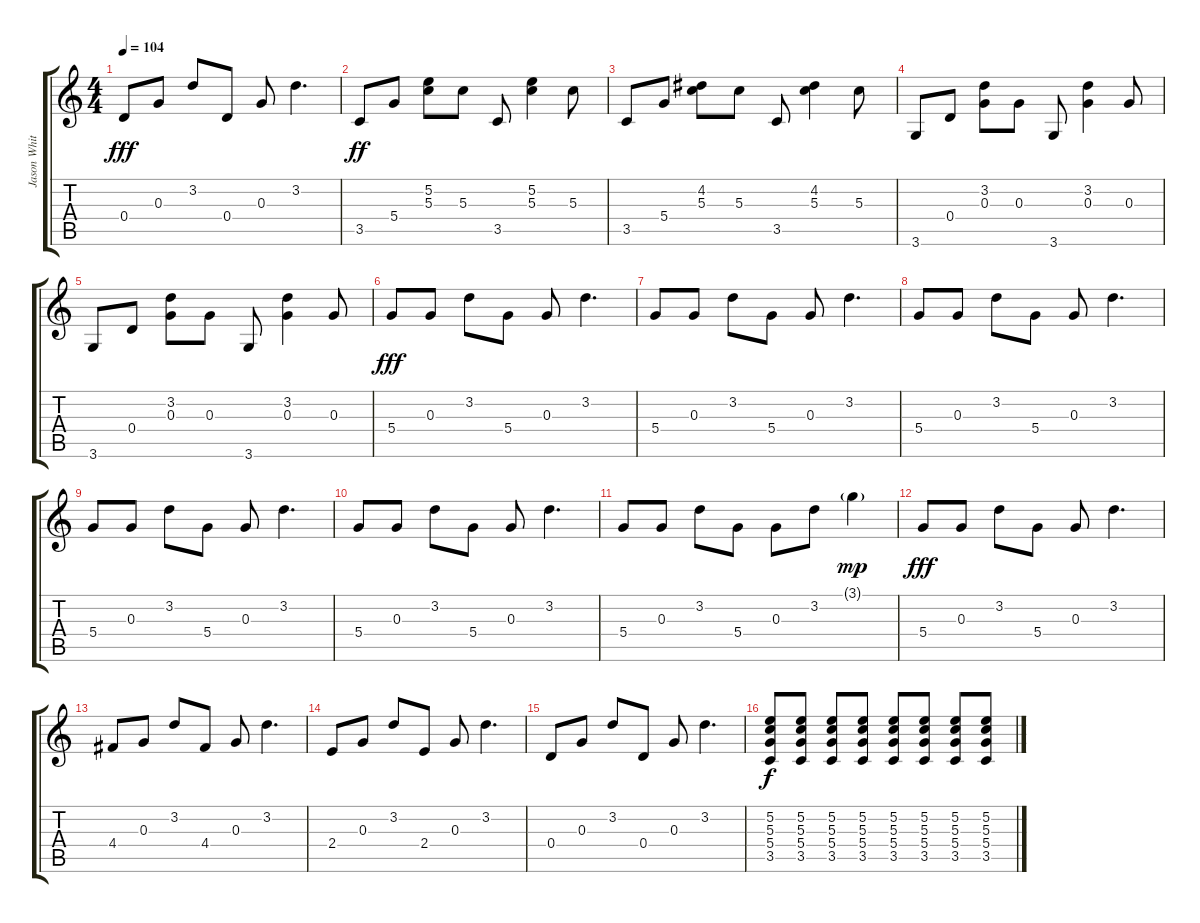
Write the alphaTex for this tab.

\track ("Jason White " "Jason Whit") {instrument overdrivenguitar}
\staff {score tabs}
\tuning (E4 B3 G3 D3 A2 E2) {hide}
\ts (4 4)
\tempo 104
\clef g2
\ks c
0.4.8{dy fff} 0.3.8 3.2.8 0.4.8 0.3.8 3.2.4{d} |
3.5.8{dy ff} 5.4.8 (5.2 5.3).8 5.3.8 3.5.8 (5.2 5.3).4 5.3.8 |
3.5.8 5.4.8 (4.2 5.3).8 5.3.8 3.5.8 (4.2 5.3).4 5.3.8 |
3.6.8 0.4.8 (3.2 0.3).8 0.3.8 3.6.8 (3.2 0.3).4 0.3.8 |
3.6.8 0.4.8 (3.2 0.3).8 0.3.8 3.6.8 (3.2 0.3).4 0.3.8 |
5.4.8{dy fff} 0.3.8 3.2.8 5.4.8 0.3.8 3.2.4{d} |
5.4.8 0.3.8 3.2.8 5.4.8 0.3.8 3.2.4{d} |
5.4.8 0.3.8 3.2.8 5.4.8 0.3.8 3.2.4{d} |
5.4.8 0.3.8 3.2.8 5.4.8 0.3.8 3.2.4{d} |
5.4.8 0.3.8 3.2.8 5.4.8 0.3.8 3.2.4{d} |
5.4.8 0.3.8 3.2.8 5.4.8 0.3.8 3.2.8 3.1{g}.4{dy mp} |
5.4.8{dy fff} 0.3.8 3.2.8 5.4.8 0.3.8 3.2.4{d} |
4.4.8 0.3.8 3.2.8 4.4.8 0.3.8 3.2.4{d} |
2.4.8 0.3.8 3.2.8 2.4.8 0.3.8 3.2.4{d} |
0.4.8 0.3.8 3.2.8 0.4.8 0.3.8 3.2.4{d} |
(5.2 5.3 5.4 3.5).8{dy f} (5.2 5.3 5.4 3.5).8 (5.2 5.3 5.4 3.5).8 (5.2 5.3 5.4 3.5).8 (5.2 5.3 5.4 3.5).8 (5.2 5.3 5.4 3.5).8 (5.2 5.3 5.4 3.5).8 (5.2 5.3 5.4 3.5).8
